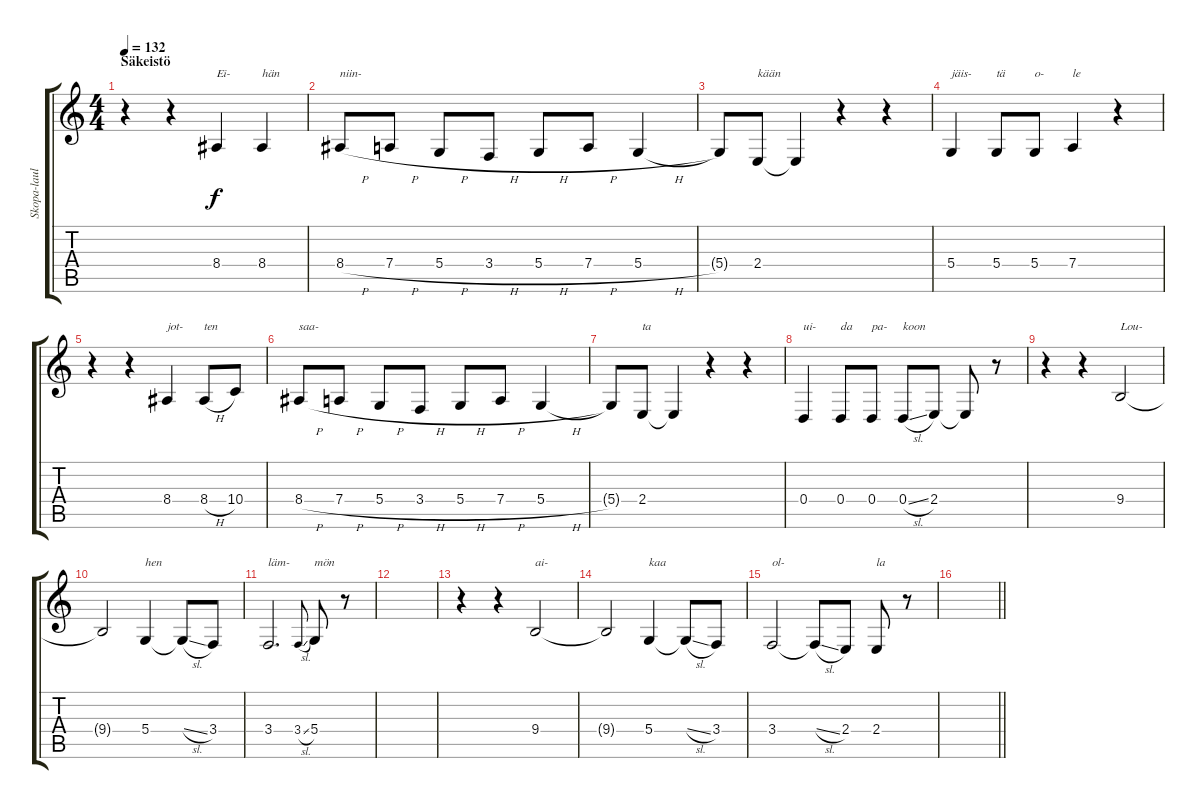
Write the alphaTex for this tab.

\track ("Skopa-laulu" "Skopa-laul") {instrument cello}
\staff {score tabs}
\tuning (E4 B3 G3 D3 A2 E2) {hide}
\ts (4 4)
\section ("" "Säkeistö")
\tempo 132
\clef g2
\ks c
r.4{dy f} r.4 8.4.4{txt "Ei-"} 8.4.4{txt "hän"} |
8.4{h}.8{txt "niin-"} 7.4{h}.8 5.4{h}.8 3.4{h}.8 5.4{h}.8 7.4{h}.8 5.4{h}.4 |
5.4{t}.8 2.4.8{txt "kään"} 2.4{t}.4 r.4 r.4 |
5.4.4{txt "jäis-"} 5.4.8{txt "tä"} 5.4.8{txt "o-"} 7.4.4{txt "le"} r.4 |
r.4 r.4 8.4.4{txt "jot-"} 8.4{h}.8{txt "ten"} 10.4.8 |
8.4{h}.8{txt "saa-"} 7.4{h}.8 5.4{h}.8 3.4{h}.8 5.4{h}.8 7.4{h}.8 5.4{h}.4 |
5.4{t}.8 2.4.8{txt "ta"} 2.4{t}.4 r.4 r.4 |
0.4.4{txt "ui-"} 0.4.8{txt "da"} 0.4.8{txt "pa-"} 0.4{sl}.8{txt "koon"} 2.4.8 2.4{t}.8 r.8 |
r.4 r.4 9.4.2{txt "Lou-"} |
9.4{t}.2 5.4.4{txt "hen"} 5.4{sl t}.8 3.4.8 |
3.4.2{d txt "läm-"} 3.4{sl}.8{gr onbeat} 5.4.8{txt "mön"} r.8 |
|
r.4 r.4 9.4.2{txt "ai-"} |
9.4{t}.2 5.4.4{txt "kaa"} 5.4{sl t}.8 3.4.8 |
3.4.2{txt "ol-"} 3.4{sl t}.8 2.4.8 2.4.8{txt "la"} r.8 |
\barLineRight lightlight
